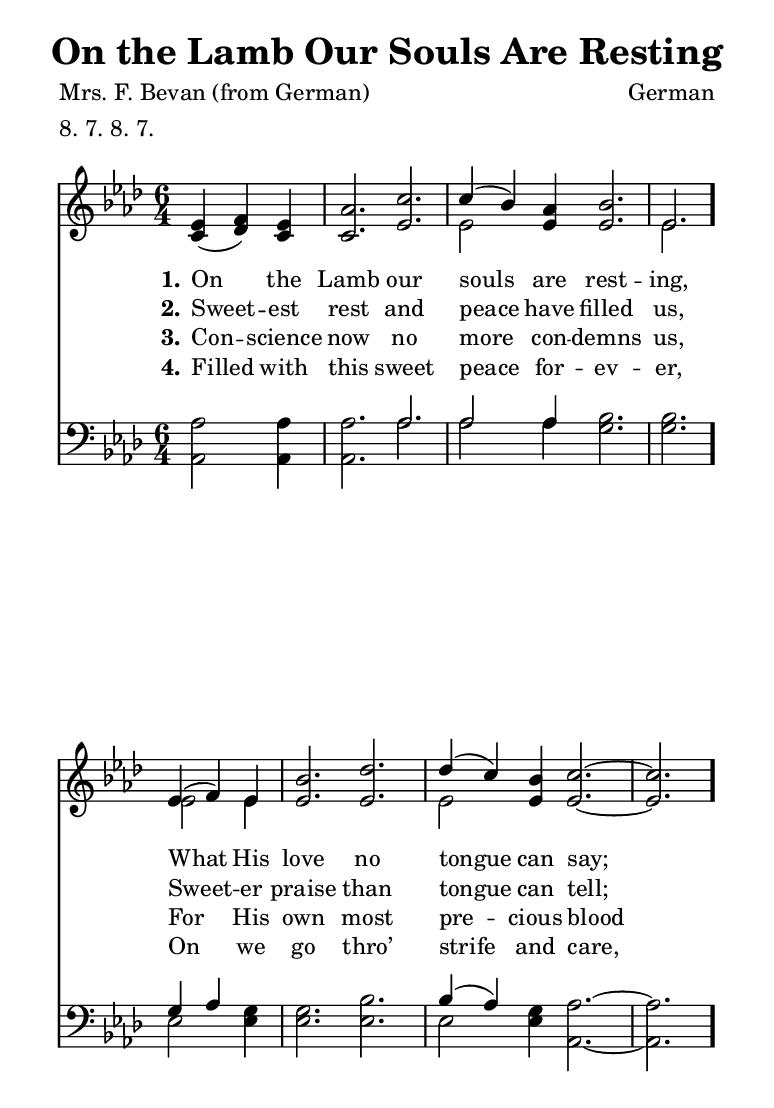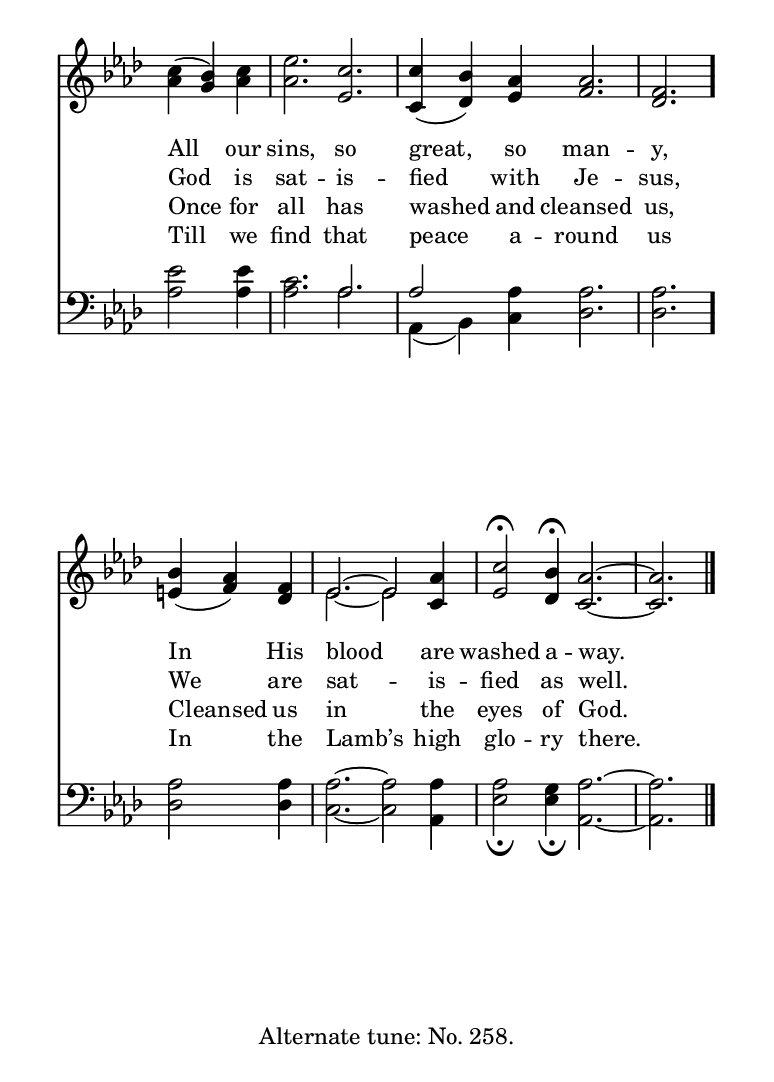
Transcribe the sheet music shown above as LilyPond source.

\include "common/global.ily"
\paper {
  \include "common/paper.ily"
  ragged-last-bottom = ##t
  systems-per-page = ##f
  system-count = #(cond (is-eogsized 2) (#t #f))
}

\header{
  hymnnumber = "171"
  title = "On the Lamb Our Souls Are Resting"
  tunename = "Zurich"
  meter = "8. 7. 8. 7."
  poet = "Mrs. F. Bevan (from German)"
  composer = "German"
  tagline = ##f
}

ta = { \tempo 2=80 }
tb = { \tempo 2=40 }

global = {
  \include "common/overrides.ily"
  \override Staff.TimeSignature.style = #'numbered
  \time 6/4
  \override Score.MetronomeMark.transparent = ##t % hide all fermata changes too
  \tempo 2=80
  \key aes \major
  \partial 2.
  \autoBeamOff
}

notesSoprano = {
\global
\relative c' {

  ees4( f) ees | aes2. c | c4( bes) aes bes2. | ees,
  ees4( f) ees | bes'2. des | des4( c) bes c2. ~ | c
  c4( bes) c | ees2. c | c4( bes) aes aes2. | f
  bes4( aes) f | ees2. ~ ees2 aes4 | \tb c2 \fermata bes4 \fermata \ta aes2. ~ | aes

  \bar "|."

}
}

notesAlto = {
\global
\relative e' {

  c4( des) c | c2. ees | ees2 ees4 ees2. | ees2.
  ees2 ees4 | ees2. ees | ees2 ees4 ees2. ~ | ees
  aes4( g) aes | aes2. ees2. | c4( des) ees f2. | des
  e4( f) des | ees2. ~ ees2 c4 | ees2 des4 c2. ~ | c

}
}

notesTenor = {
\global
\relative a {

  aes2 aes4 | aes2. aes | aes2 aes4 bes2. | bes
  g4 aes g | g2. bes2. | bes4( aes) g aes2. ~ | aes
  ees'2 ees4 | c2. aes | aes2 aes4 aes2. | aes
  aes2 aes4 | aes2. ~ aes2 aes4 | aes2 g4 aes2. ~ | aes

}
}

notesBass = {
\global
\relative f, {

  aes2 aes4 | aes2. aes' | aes2 aes4 g2. | g
  ees2 ees4 | ees2. ees | ees2 ees4 aes,2. ~ | aes
  aes'2 aes4 | aes2. aes | aes,4( bes) c des2. | des
  des2 des4 | c2. ~ c2 aes4 | ees'2_\fermata ees4_\fermata aes,2. ~ | aes

}
}

wordsA = \lyricmode {
\set stanza = "1."

On the Lamb our souls are rest -- ing, \bar "."
What His love no tongue can say; \bar "."
All our sins, so great, so man -- y, \bar "."
In His blood are washed a -- way. \bar "."

}

wordsB = \lyricmode {
\set stanza = "2."

Sweet -- est rest and peace have filled us,
Sweet -- er praise than tongue can tell;
God is sat -- is -- fied with Je -- sus,
We are sat -- is -- fied as well.

}

wordsC = \lyricmode {
\set stanza = "3."

Con -- science now no more con -- demns us,
For His own most pre -- cious blood
Once for all has washed and cleansed us,
Cleansed us in the eyes of God.

}

wordsD = \lyricmode {
\set stanza = "4."

Filled with this sweet peace for -- ev -- er,
On we go thro’ strife and care,
Till we find that peace a -- round us
In the Lamb’s high glo -- ry there.

}

\score {
  \context ChoirStaff <<
    \context Staff = upper <<
      \set Staff.autoBeaming = ##f
      \set ChoirStaff.systemStartDelimiter = #'SystemStartBar
      \set ChoirStaff.printPartCombineTexts = ##f
      \partcombine #'(2 . 9) \notesSoprano \notesAlto
      \context NullVoice = sopranos { \voiceOne << \notesSoprano >> }
      \context NullVoice = altos { \voiceTwo << \notesAlto >> }
      \context Lyrics = one   \lyricsto sopranos \wordsA
      \context Lyrics = two   \lyricsto sopranos \wordsB
      \context Lyrics = three \lyricsto sopranos \wordsC
      \context Lyrics = four  \lyricsto sopranos \wordsD
    >>
    \context Staff = men <<
      \set Staff.autoBeaming = ##f
      \clef bass
      \set ChoirStaff.printPartCombineTexts = ##f
      \partcombine #'(2 . 9) \notesTenor \notesBass
      \context NullVoice = tenors { \voiceOne << \notesTenor >> }
      \context NullVoice = basses { \voiceTwo << \notesBass >> }
    >>
  >>
  \layout {
    \include "common/layout.ily"
  }
  \midi{
    \include "common/midi.ily"
  }
}

\noPageBreak

\markup { \vspace #2 \fill-line { \raise #2 \line { Alternate tune: No. 258. } } }

\version "2.19.49"  % necessary for upgrading to future LilyPond versions.

% vi:set et ts=2 sw=2 ai nocindent syntax=lilypond:
